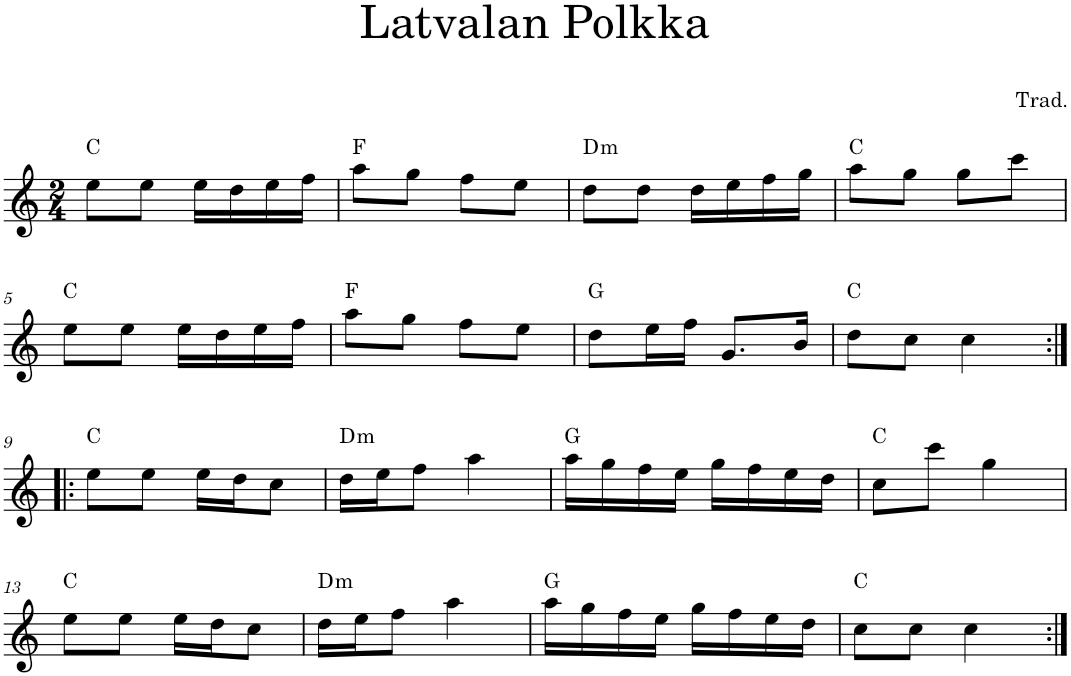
**kern	**harte
*part1	*part1
*staff1	*
*I"Violin	*
*I'Vln.	*
*clefG2	*
*k[]	*
*M2/4	*
=1	=1
8ee\L	C:maj
8ee\J	.
16ee\LL	.
16dd\	.
16ee\	.
16ff\JJ	.
=2	=2
8aa\L	F:maj
8gg\J	.
8ff\L	.
8ee\J	.
=3	=3
!	!LO:H:kt=m
8dd\L	D:min
8dd\J	.
16dd\LL	.
16ee\	.
16ff\	.
16gg\JJ	.
=4	=4
8aa\L	C:maj
8gg\J	.
8gg\L	.
8ccc\J	.
!!LO:LB:g=z
=5	=5
8ee\L	C:maj
8ee\J	.
16ee\LL	.
16dd\	.
16ee\	.
16ff\JJ	.
=6	=6
8aa\L	F:maj
8gg\J	.
8ff\L	.
8ee\J	.
=7	=7
8dd\L	G:maj
16ee\L	.
16ff\JJ	.
8.g/L	.
16b/Jk	.
=8	=8
8dd\L	C:maj
8cc\J	.
4cc\	.
!!LO:LB:g=z
=9:|!|:	=9:|!|:
8ee\L	C:maj
8ee\J	.
16ee\LL	.
16dd\J	.
8cc\J	.
=10	=10
!	!LO:H:kt=m
16dd\LL	D:min
16ee\J	.
8ff\J	.
4aa\	.
=11	=11
16aa\LL	G:maj
16gg\	.
16ff\	.
16ee\JJ	.
16gg\LL	.
16ff\	.
16ee\	.
16dd\JJ	.
=12	=12
8cc\L	C:maj
8ccc\J	.
4gg\	.
!!LO:LB:g=z
=13	=13
8ee\L	C:maj
8ee\J	.
16ee\LL	.
16dd\J	.
8cc\J	.
=14	=14
!	!LO:H:kt=m
16dd\LL	D:min
16ee\J	.
8ff\J	.
4aa\	.
=15	=15
16aa\LL	G:maj
16gg\	.
16ff\	.
16ee\JJ	.
16gg\LL	.
16ff\	.
16ee\	.
16dd\JJ	.
=16	=16
8cc\L	C:maj
8cc\J	.
4cc\	.
=:|!	=:|!
*-	*-
